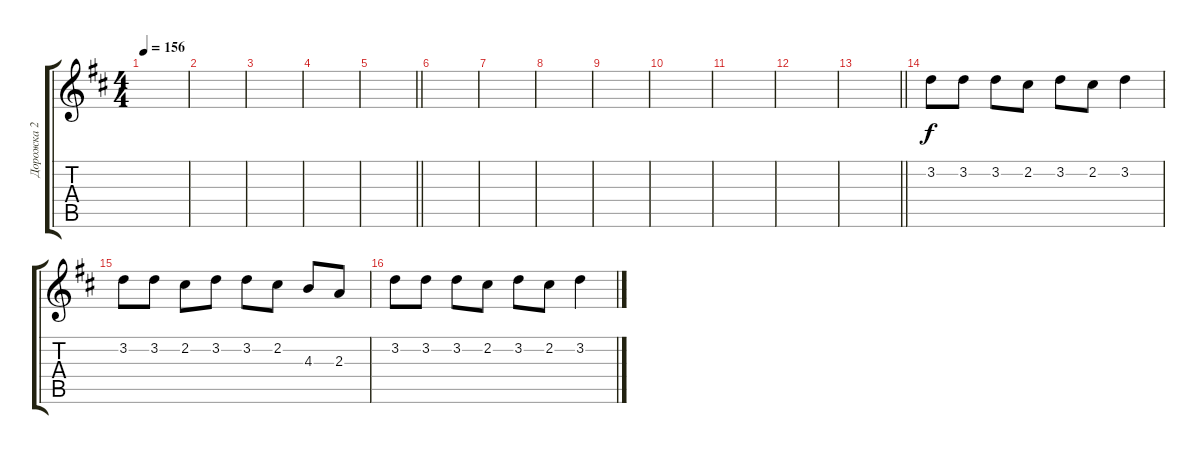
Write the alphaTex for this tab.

\track ("Дорожка 2" "Дорожка 2") {instrument distortionguitar}
\staff {score tabs}
\tuning (E4 B3 G3 D3 A2 E2) {hide}
\ts (4 4)
\tempo 156
\clef g2
\ks bminor
|
|
|
|
\barLineRight lightlight
|
|
|
|
|
|
|
|
\barLineRight lightlight
|
3.2.8 3.2.8 3.2.8 2.2.8 3.2.8 2.2.8 3.2.4 |
3.2.8 3.2.8 2.2.8 3.2.8 3.2.8 2.2.8 4.3.8 2.3.8 |
3.2.8 3.2.8 3.2.8 2.2.8 3.2.8 2.2.8 3.2.4
